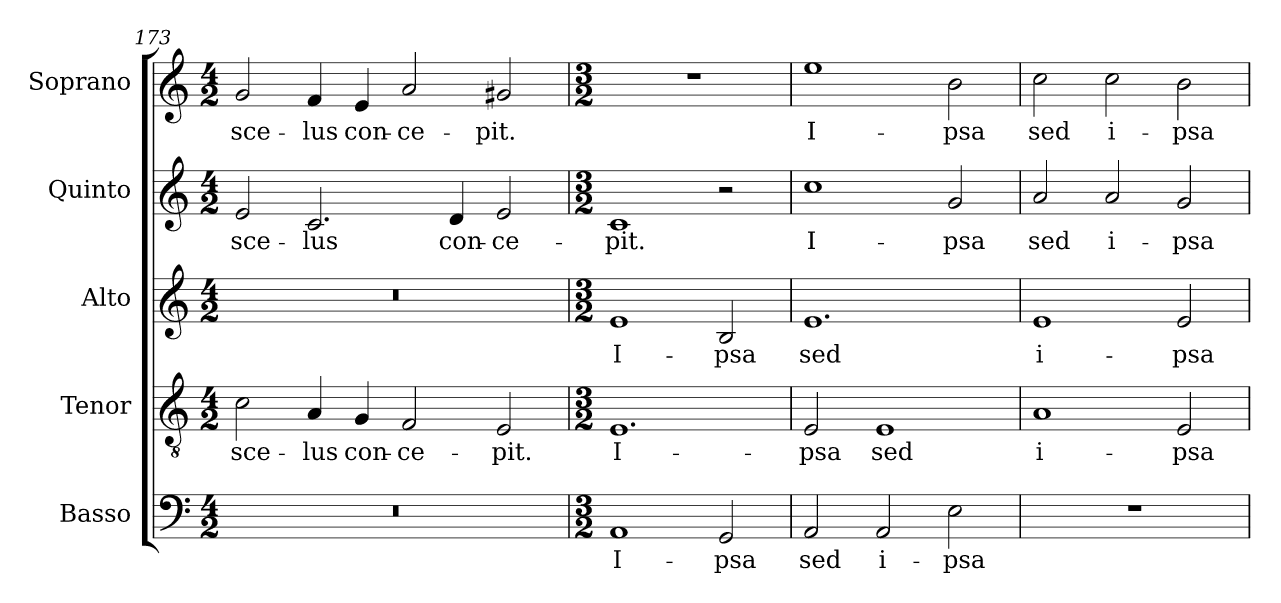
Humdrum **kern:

**kern	**text	**kern	**text	**kern	**text	**kern	**text	**kern	**text
*part5	*part5	*part4	*part4	*part3	*part3	*part2	*part2	*part1	*part1
*staff5	*staff5	*staff4	*staff4	*staff3	*staff3	*staff2	*staff2	*staff1	*staff1
*I"Basso	*	*I"Tenor	*	*I"Alto	*	*I"Quinto	*	*I"Soprano	*
*I'B.	*	*I'T.	*	*I'A.	*	*I'Q.	*	*I'S.	*
!!LO:PB:g=z
*clefF4	*	*clefGv2	*	*clefG2	*	*clefG2	*	*clefG2	*
*	*	*ITrd7c12	*	*	*	*	*	*	*
*k[]	*	*k[]	*	*k[]	*	*k[]	*	*k[]	*
*C:	*	*C:	*	*C:	*	*C:	*	*C:	*
*M4/2	*	*M4/2	*	*M4/2	*	*M4/2	*	*M4/2	*
=173	=173	=173	=173	=173	=173	=173	=173	=173	=173
!LO:N:vis=1	!	!	!	!	!	!	!	!	!
!	!	!	!LO:LY:b:color=#000000	!LO:N:vis=1	!	!	!	!	!
!	!	!	!	!	!	!	!LO:LY:b:color=#000000	!	!
!	!	!	!	!	!	!	!	!	!LO:LY:b:color=#000000
0r	.	2Ci\	sce-	0r	.	2ei/	sce-	2gi/	sce-
!	!	!	!LO:LY:b:color=#000000	!	!	!	!	!	!
!	!	!	!	!	!	!	!LO:LY:b:color=#000000	!	!
!	!	!	!	!	!	!	!	!	!LO:LY:b:color=#000000
.	.	4AAi/	-lus	.	.	2.ci/	-lus	4fi/	-lus
!	!	!	!LO:LY:b:color=#000000	!	!	!	!	!	!
!	!	!	!	!	!	!	!	!	!LO:LY:b:color=#000000
.	.	4GGi/	con-	.	.	.	.	4ei/	con-
!	!	!	!LO:LY:b:color=#000000	!	!	!	!	!	!
!	!	!	!	!	!	!	!	!	!LO:LY:b:color=#000000
.	.	2FFi/	-ce-	.	.	.	.	2ai/	-ce-
!	!	!	!	!	!	!	!LO:LY:b:color=#000000	!	!
.	.	.	.	.	.	4di/	con-	.	.
!	!	!	!LO:LY:b:color=#000000	!	!	!	!	!	!
!	!	!	!	!	!	!	!LO:LY:b:color=#000000	!	!
!	!	!	!	!	!	!	!	!	!LO:LY:b:color=#000000
.	.	2EEi/	-pit.	.	.	2ei/	-ce-	2g#Xi/	-pit.
=174	=174	=174	=174	=174	=174	=174	=174	=174	=174
*M3/2	*	*M3/2	*	*M3/2	*	*M3/2	*	*M3/2	*
!	!LO:LY:b:color=#000000	!	!	!	!	!	!	!	!
!	!	!	!LO:LY:b:color=#000000	!	!	!	!	!	!
!	!	!	!	!	!LO:LY:b:color=#000000	!	!	!	!
!	!	!	!	!	!	!	!LO:LY:b:color=#000000	!LO:N:vis=1	!
1AAi	I-	1.EEi	I-	1ei	I-	1ci	-pit.	1.r	.
!	!LO:LY:b:color=#000000	!	!	!	!	!	!	!	!
!	!	!	!	!	!LO:LY:b:color=#000000	!	!	!	!
2GGi/	-psa	.	.	2Bi/	-psa	2r	.	.	.
=175	=175	=175	=175	=175	=175	=175	=175	=175	=175
!	!LO:LY:b:color=#000000	!	!	!	!	!	!	!	!
!	!	!	!LO:LY:b:color=#000000	!	!	!	!	!	!
!	!	!	!	!	!LO:LY:b:color=#000000	!	!	!	!
!	!	!	!	!	!	!	!LO:LY:b:color=#000000	!	!
!	!	!	!	!	!	!	!	!	!LO:LY:b:color=#000000
2AAi/	sed	2EEi/	-psa	1.ei	sed	1cci	I-	1eei	I-
!	!LO:LY:b:color=#000000	!	!	!	!	!	!	!	!
!	!	!	!LO:LY:b:color=#000000	!	!	!	!	!	!
2AAi/	i-	1EEi	sed	.	.	.	.	.	.
!	!LO:LY:b:color=#000000	!	!	!	!	!	!	!	!
!	!	!	!	!	!	!	!LO:LY:b:color=#000000	!	!
!	!	!	!	!	!	!	!	!	!LO:LY:b:color=#000000
2Ei\	-psa	.	.	.	.	2gi/	-psa	2bi\	-psa
=176	=176	=176	=176	=176	=176	=176	=176	=176	=176
!LO:N:vis=1	!	!	!	!	!	!	!	!	!
!	!	!	!LO:LY:b:color=#000000	!	!	!	!	!	!
!	!	!	!	!	!LO:LY:b:color=#000000	!	!	!	!
!	!	!	!	!	!	!	!LO:LY:b:color=#000000	!	!
!	!	!	!	!	!	!	!	!	!LO:LY:b:color=#000000
1.r	.	1AAi	i-	1ei	i-	2ai/	sed	2cci\	sed
!	!	!	!	!	!	!	!LO:LY:b:color=#000000	!	!
!	!	!	!	!	!	!	!	!	!LO:LY:b:color=#000000
.	.	.	.	.	.	2ai/	i-	2cci\	i-
!	!	!	!LO:LY:b:color=#000000	!	!	!	!	!	!
!	!	!	!	!	!LO:LY:b:color=#000000	!	!	!	!
!	!	!	!	!	!	!	!LO:LY:b:color=#000000	!	!
!	!	!	!	!	!	!	!	!	!LO:LY:b:color=#000000
.	.	2EEi/	-psa	2ei/	-psa	2gi/	-psa	2bi\	-psa
=	=	=	=	=	=	=	=	=	=
*-	*-	*-	*-	*-	*-	*-	*-	*-	*-
